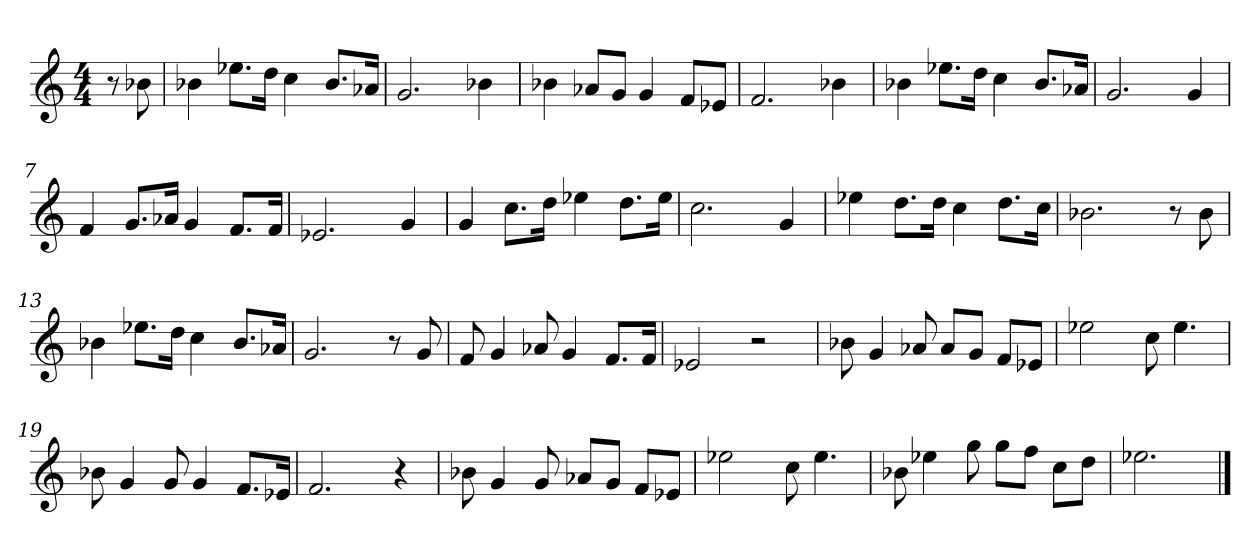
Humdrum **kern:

**kern
*part1
*staff1
*M4/4
*MM78
=
8r
8b-X
=1
4b-X
8.ee-XL
16ddJk
4cc
8.b-L
16a-XJk
=2
2.g
4b-X
=3
4b-X
8a-XL
8gJ
4g
8fL
8e-XJ
=4
2.f
4b-X
=5
4b-X
8.ee-XL
16ddJk
4cc
8.b-L
16a-XJk
=6
2.g
4g
=7
4f
8.gL
16a-XJk
4g
8.fL
16fJk
=8
2.e-X
4g
=9
4g
8.ccL
16ddJk
4ee-X
8.ddL
16ee-Jk
=10
2.cc
4g
=11
4ee-X
8.ddL
16ddJk
4cc
8.ddL
16ccJk
=12
2.b-X
8r
8b-
=13
4b-X
8.ee-XL
16ddJk
4cc
8.b-L
16a-XJk
=14
2.g
8r
8g
=15
8f
4g
8a-X
4g
8.fL
16fJk
=16
2e-X
2r
=17
8b-X
4g
8a-X
8a-L
8gJ
8fL
8e-XJ
=18
2ee-X
8cc
4.ee-
=19
8b-X
4g
8g
4g
8.fL
16e-XJk
=20
2.f
4r
=21
8b-X
4g
8g
8a-XL
8gJ
8fL
8e-XJ
=22
2ee-X
8cc
4.ee-
=23
8b-X
4ee-X
8gg
8ggL
8ffJ
8ccL
8ddJ
=24
2.ee-X
==
*-
